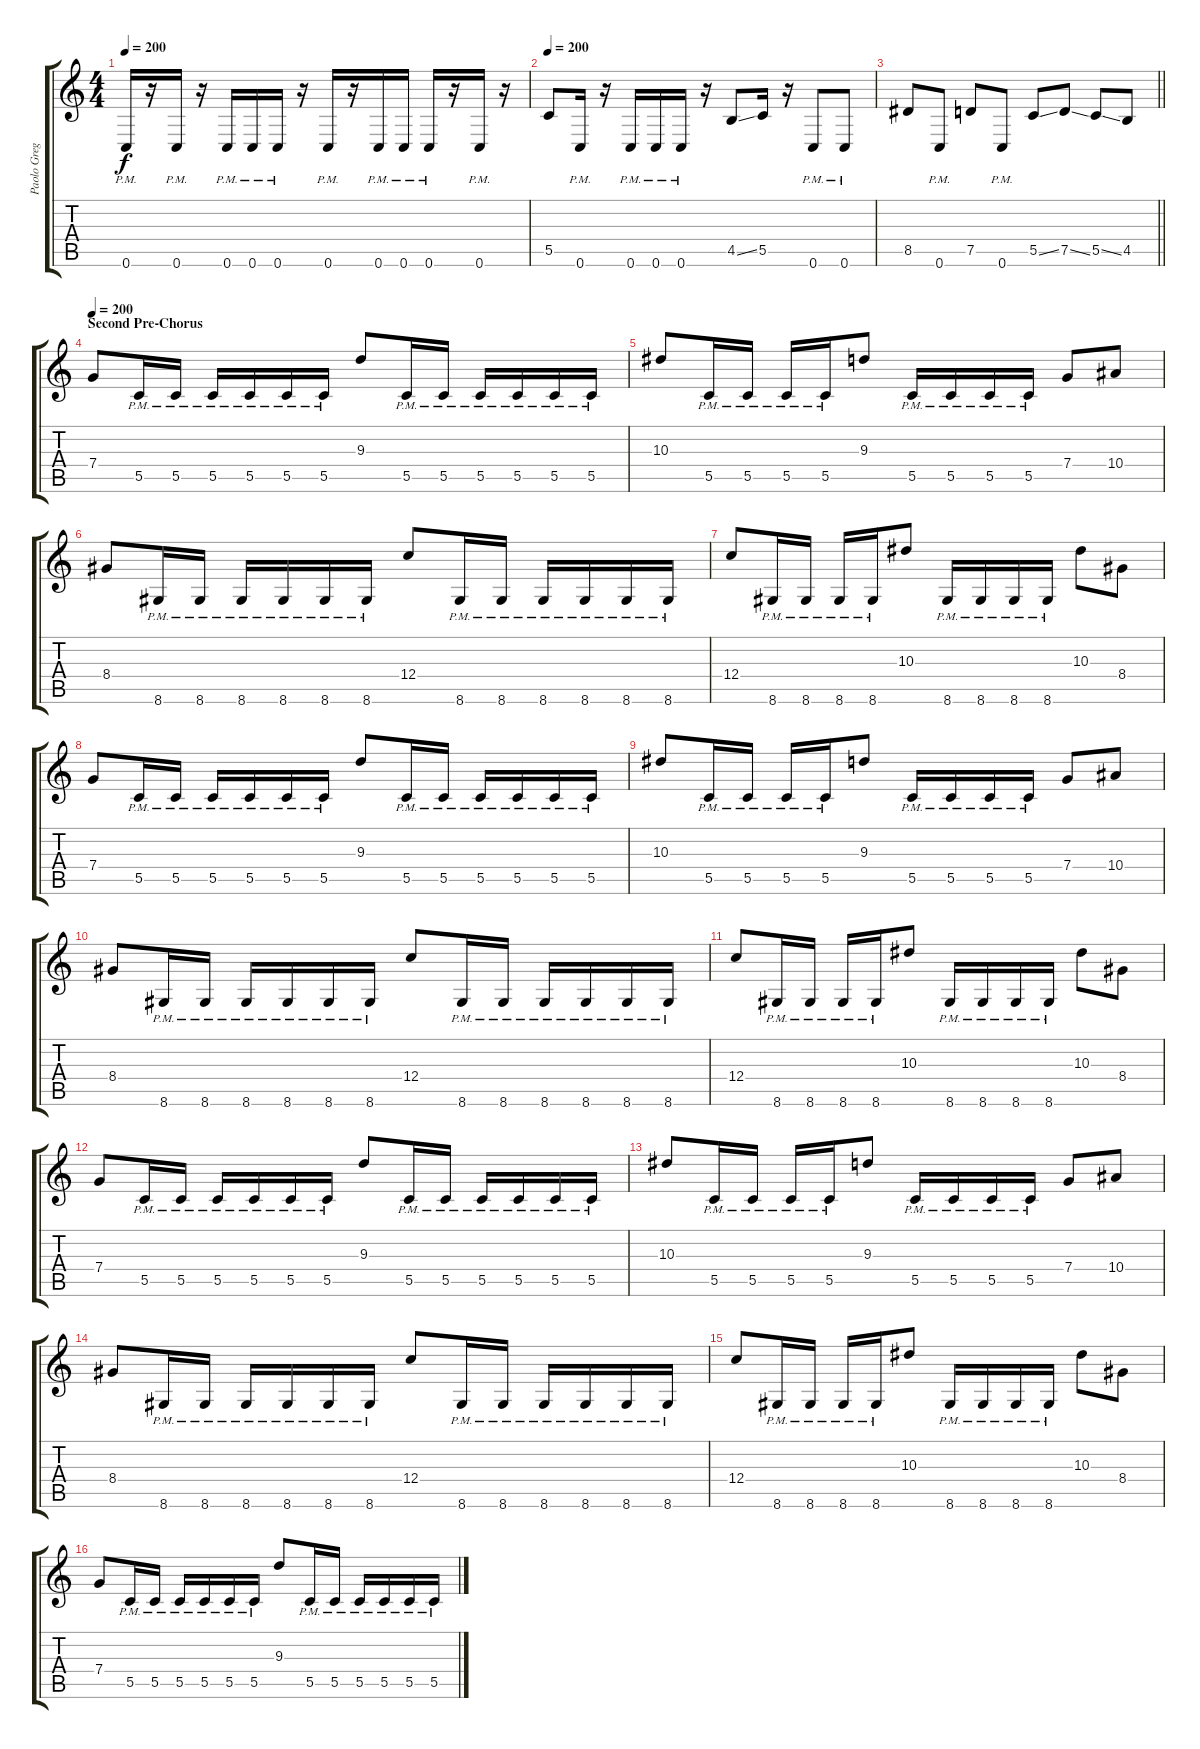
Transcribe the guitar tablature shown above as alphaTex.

\track ("Paolo Gregoletto" "Paolo Greg") {instrument electricbassfinger}
\staff {score tabs}
\tuning (D4 A3 F3 C3 G2 C2) {hide}
\ts (4 4)
\tempo 200
\clef g2
\ks c
0.6{pm}.16{dy f} r.16 0.6{pm}.16 r.16 0.6{pm}.16 0.6{pm}.16 0.6{pm}.16 r.16 0.6{pm}.16 r.16 0.6{pm}.16 0.6{pm}.16 0.6{pm}.16 r.16 0.6{pm}.16 r.16 |
\tempo 200
5.5.8 0.6{pm}.16 r.16 0.6{pm}.16 0.6{pm}.16 0.6{pm}.16 r.16 4.5{ss}.8 5.5.16 r.16 0.6{pm}.8 0.6{pm}.8 |
\barLineRight lightlight
8.5.8 0.6{pm}.8 7.5.8 0.6{pm}.8 5.5{ss}.8 7.5{ss}.8 5.5{ss}.8 4.5.8 |
\section ("" "Second Pre-Chorus")
\tempo 200
7.4.8 5.5{pm}.16 5.5{pm}.16 5.5{pm}.16 5.5{pm}.16 5.5{pm}.16 5.5{pm}.16 9.3.8 5.5{pm}.16 5.5{pm}.16 5.5{pm}.16 5.5{pm}.16 5.5{pm}.16 5.5{pm}.16 |
10.3.8 5.5{pm}.16 5.5{pm}.16 5.5{pm}.16 5.5{pm}.16 9.3.8 5.5{pm}.16 5.5{pm}.16 5.5{pm}.16 5.5{pm}.16 7.4.8 10.4.8 |
8.4.8 8.6{pm}.16 8.6{pm}.16 8.6{pm}.16 8.6{pm}.16 8.6{pm}.16 8.6{pm}.16 12.4.8 8.6{pm}.16 8.6{pm}.16 8.6{pm}.16 8.6{pm}.16 8.6{pm}.16 8.6{pm}.16 |
12.4.8 8.6{pm}.16 8.6{pm}.16 8.6{pm}.16 8.6{pm}.16 10.3.8 8.6{pm}.16 8.6{pm}.16 8.6{pm}.16 8.6{pm}.16 10.3.8 8.4.8 |
7.4.8 5.5{pm}.16 5.5{pm}.16 5.5{pm}.16 5.5{pm}.16 5.5{pm}.16 5.5{pm}.16 9.3.8 5.5{pm}.16 5.5{pm}.16 5.5{pm}.16 5.5{pm}.16 5.5{pm}.16 5.5{pm}.16 |
10.3.8 5.5{pm}.16 5.5{pm}.16 5.5{pm}.16 5.5{pm}.16 9.3.8 5.5{pm}.16 5.5{pm}.16 5.5{pm}.16 5.5{pm}.16 7.4.8 10.4.8 |
8.4.8 8.6{pm}.16 8.6{pm}.16 8.6{pm}.16 8.6{pm}.16 8.6{pm}.16 8.6{pm}.16 12.4.8 8.6{pm}.16 8.6{pm}.16 8.6{pm}.16 8.6{pm}.16 8.6{pm}.16 8.6{pm}.16 |
12.4.8 8.6{pm}.16 8.6{pm}.16 8.6{pm}.16 8.6{pm}.16 10.3.8 8.6{pm}.16 8.6{pm}.16 8.6{pm}.16 8.6{pm}.16 10.3.8 8.4.8 |
7.4.8 5.5{pm}.16 5.5{pm}.16 5.5{pm}.16 5.5{pm}.16 5.5{pm}.16 5.5{pm}.16 9.3.8 5.5{pm}.16 5.5{pm}.16 5.5{pm}.16 5.5{pm}.16 5.5{pm}.16 5.5{pm}.16 |
10.3.8 5.5{pm}.16 5.5{pm}.16 5.5{pm}.16 5.5{pm}.16 9.3.8 5.5{pm}.16 5.5{pm}.16 5.5{pm}.16 5.5{pm}.16 7.4.8 10.4.8 |
8.4.8 8.6{pm}.16 8.6{pm}.16 8.6{pm}.16 8.6{pm}.16 8.6{pm}.16 8.6{pm}.16 12.4.8 8.6{pm}.16 8.6{pm}.16 8.6{pm}.16 8.6{pm}.16 8.6{pm}.16 8.6{pm}.16 |
12.4.8 8.6{pm}.16 8.6{pm}.16 8.6{pm}.16 8.6{pm}.16 10.3.8 8.6{pm}.16 8.6{pm}.16 8.6{pm}.16 8.6{pm}.16 10.3.8 8.4.8 |
7.4.8 5.5{pm}.16 5.5{pm}.16 5.5{pm}.16 5.5{pm}.16 5.5{pm}.16 5.5{pm}.16 9.3.8 5.5{pm}.16 5.5{pm}.16 5.5{pm}.16 5.5{pm}.16 5.5{pm}.16 5.5{pm}.16
